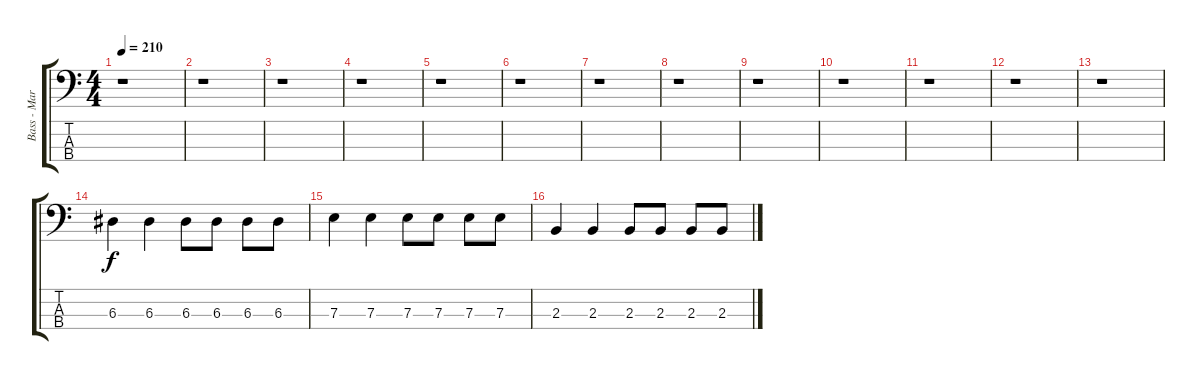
\track ("Bass - Mark Allan Hoppus" "Bass - Mar") {instrument electricbasspick}
\staff {score tabs}
\tuning (G2 D2 A1 E1) {hide}
\ts (4 4)
\tempo 210
\clef f4
\ks c
r.1{dy f} |
r.1 |
r.1 |
r.1 |
r.1 |
r.1 |
r.1 |
r.1 |
r.1 |
r.1 |
r.1 |
r.1 |
r.1 |
6.3.4 6.3.4 6.3.8 6.3.8 6.3.8 6.3.8 |
7.3.4 7.3.4 7.3.8 7.3.8 7.3.8 7.3.8 |
2.3.4 2.3.4 2.3.8 2.3.8 2.3.8 2.3.8
